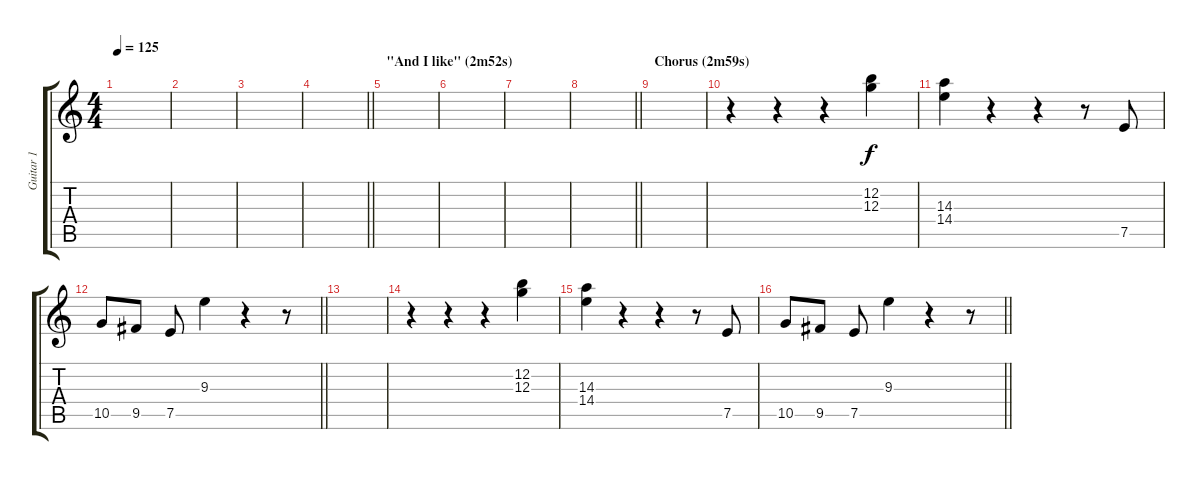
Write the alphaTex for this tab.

\track ("Guitar 1" "Guitar 1") {instrument distortionguitar}
\staff {score tabs}
\tuning (E4 B3 G3 D3 A2 E2) {hide}
\ts (4 4)
\tempo 125
\clef g2
\ks c
|
|
|
\barLineRight lightlight
|
\section ("" "\"And I like\" (2m52s)")
|
|
|
\barLineRight lightlight
|
\section ("" "Chorus (2m59s)")
|
r.4 r.4 r.4 (12.2 12.3).4 |
(14.3 14.4).4 r.4 r.4 r.8 7.5.8 |
\barLineRight lightlight
10.5.8 9.5.8 7.5.8 9.3.4 r.4 r.8 |
|
r.4 r.4 r.4 (12.2 12.3).4 |
(14.3 14.4).4 r.4 r.4 r.8 7.5.8 |
\barLineRight lightlight
10.5.8 9.5.8 7.5.8 9.3.4 r.4 r.8
